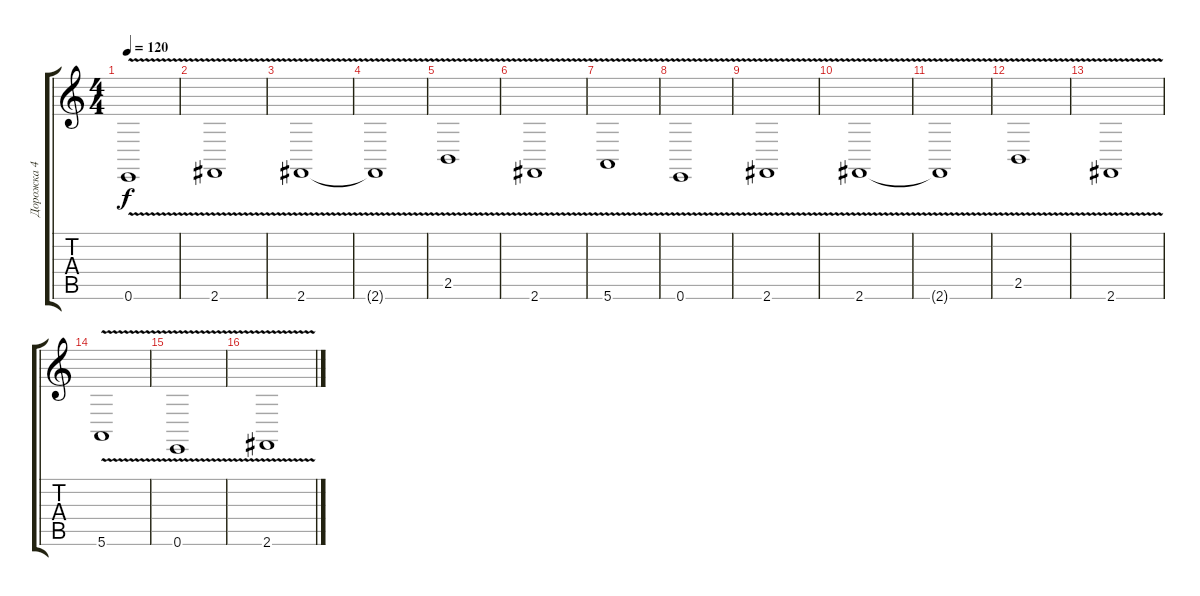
\track ("Дорожка 4" "Дорожка 4") {instrument violin}
\staff {score tabs}
\tuning (E4 B3 G3 D3 A2 E2) {hide}
\ts (4 4)
\tempo 120
\clef g2
\ks c
0.6{v}.1{dy f} |
2.6{v}.1 |
2.6{v}.1 |
2.6{v t}.1 |
2.5{v}.1 |
2.6{v}.1 |
5.6{v}.1 |
0.6{v}.1 |
2.6{v}.1 |
2.6{v}.1 |
2.6{v t}.1 |
2.5{v}.1 |
2.6{v}.1 |
5.6{v}.1 |
0.6{v}.1 |
2.6{v}.1
